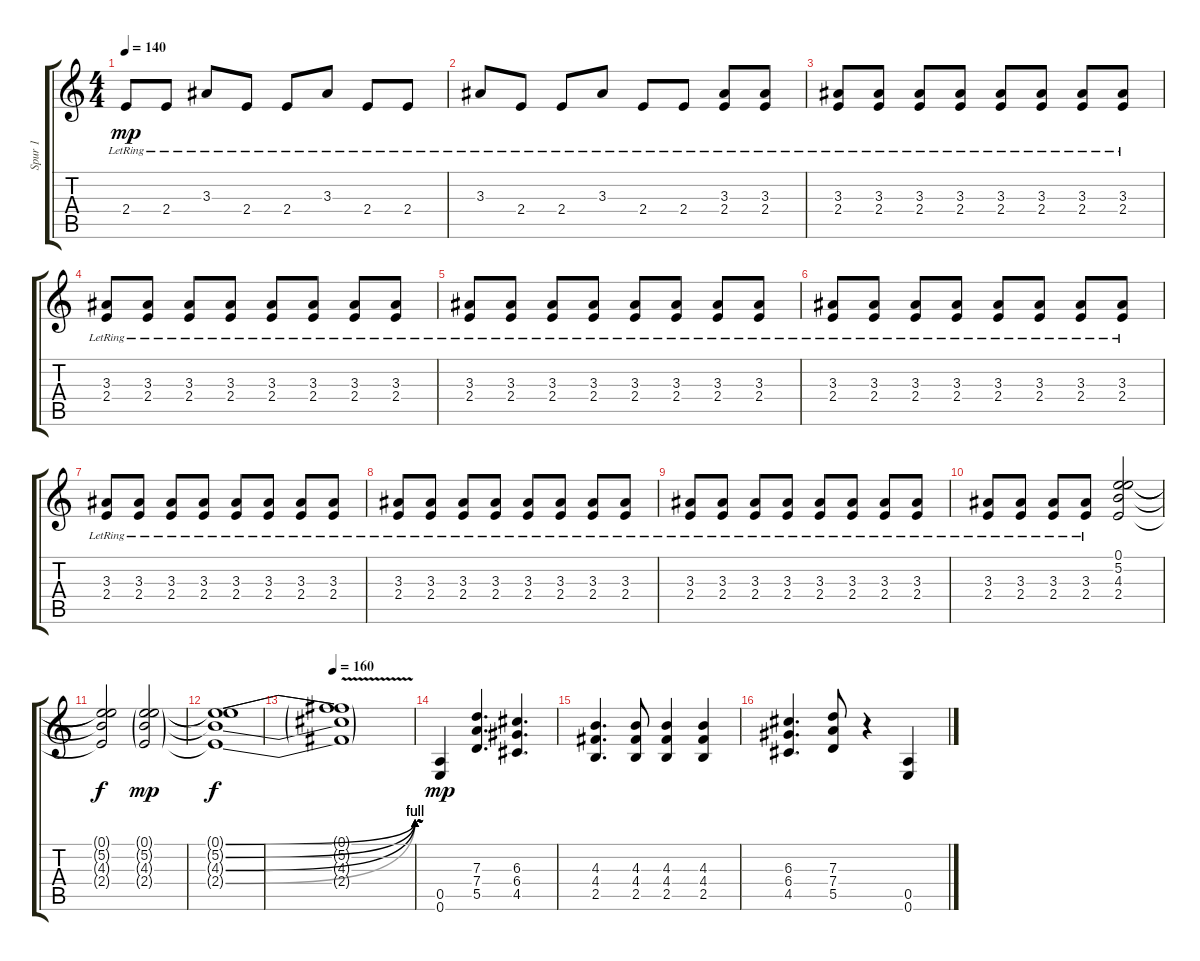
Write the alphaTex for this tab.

\track ("Spur 1" "Spur 1") {instrument electricguitarjazz}
\staff {score tabs}
\tuning (E4 B3 G3 D3 A2 E2) {hide}
\ts (4 4)
\tempo 140
\clef g2
\ks c
2.4{lr}.8{dy mp} 2.4{lr}.8 3.3{lr}.8 2.4{lr}.8 2.4{lr}.8 3.3{lr}.8 2.4{lr}.8 2.4{lr}.8 |
3.3{lr}.8 2.4{lr}.8 2.4{lr}.8 3.3{lr}.8 2.4{lr}.8 2.4{lr}.8 (3.3{lr} 2.4).8 (3.3 2.4{lr}).8 |
(3.3{lr} 2.4).8 (3.3{lr} 2.4).8 (3.3{lr} 2.4).8 (3.3{lr} 2.4).8 (3.3 2.4{lr}).8 (3.3 2.4{lr}).8 (3.3 2.4{lr}).8 (3.3 2.4{lr}).8 |
(3.3{lr} 2.4).8 (3.3{lr} 2.4).8 (3.3{lr} 2.4).8 (3.3{lr} 2.4).8 (3.3 2.4{lr}).8 (3.3 2.4{lr}).8 (3.3 2.4{lr}).8 (3.3 2.4{lr}).8 |
(3.3{lr} 2.4).8 (3.3{lr} 2.4).8 (3.3{lr} 2.4).8 (3.3{lr} 2.4).8 (3.3 2.4{lr}).8 (3.3 2.4{lr}).8 (3.3 2.4{lr}).8 (3.3 2.4{lr}).8 |
(3.3{lr} 2.4).8 (3.3{lr} 2.4).8 (3.3{lr} 2.4).8 (3.3{lr} 2.4).8 (3.3 2.4{lr}).8 (3.3 2.4{lr}).8 (3.3 2.4{lr}).8 (3.3 2.4{lr}).8 |
(3.3{lr} 2.4).8 (3.3{lr} 2.4).8 (3.3{lr} 2.4).8 (3.3{lr} 2.4).8 (3.3 2.4{lr}).8 (3.3 2.4{lr}).8 (3.3 2.4{lr}).8 (3.3 2.4{lr}).8 |
(3.3{lr} 2.4).8 (3.3{lr} 2.4).8 (3.3{lr} 2.4).8 (3.3{lr} 2.4).8 (3.3 2.4{lr}).8 (3.3 2.4{lr}).8 (3.3 2.4{lr}).8 (3.3 2.4{lr}).8 |
(3.3{lr} 2.4).8 (3.3{lr} 2.4).8 (3.3{lr} 2.4).8 (3.3{lr} 2.4).8 (3.3 2.4{lr}).8 (3.3 2.4{lr}).8 (3.3 2.4{lr}).8 (3.3 2.4{lr}).8 |
(3.3{lr} 2.4).8 (3.3{lr} 2.4).8 (3.3{lr} 2.4).8 (3.3{lr} 2.4).8 (0.1 5.2 4.3 2.4).2{instrument overdrivenguitar} |
(0.1{t} 5.2{t} 4.3{t} 2.4{t}).2{dy f} (0.1{g} 5.2{g} 4.3{g} 2.4{g}).2{dy mp} |
(0.1{be (bend 0 0 60 4) t} 5.2{be (bend 0 0 60 4) t} 4.3{be (bend 0 0 60 4) t} 2.4{be (bend 0 0 60 4) t}).1{dy f} |
\tempo 160
(0.1{v t} 5.2{v t} 4.3{v t} 2.4{v t}).1 |
(0.5 0.6).4{dy mp} (7.3 7.4 5.5).4{d} (6.3 6.4 4.5).4{d} |
(4.3 4.4 2.5).4{d} (4.3 4.4 2.5).8 (4.3 4.4 2.5).4 (4.3 4.4 2.5).4 |
(6.3 6.4 4.5).4{d volume 10 instrument overdrivenguitar} (7.3 7.4 5.5).8 r.4 (0.5 0.6).4
